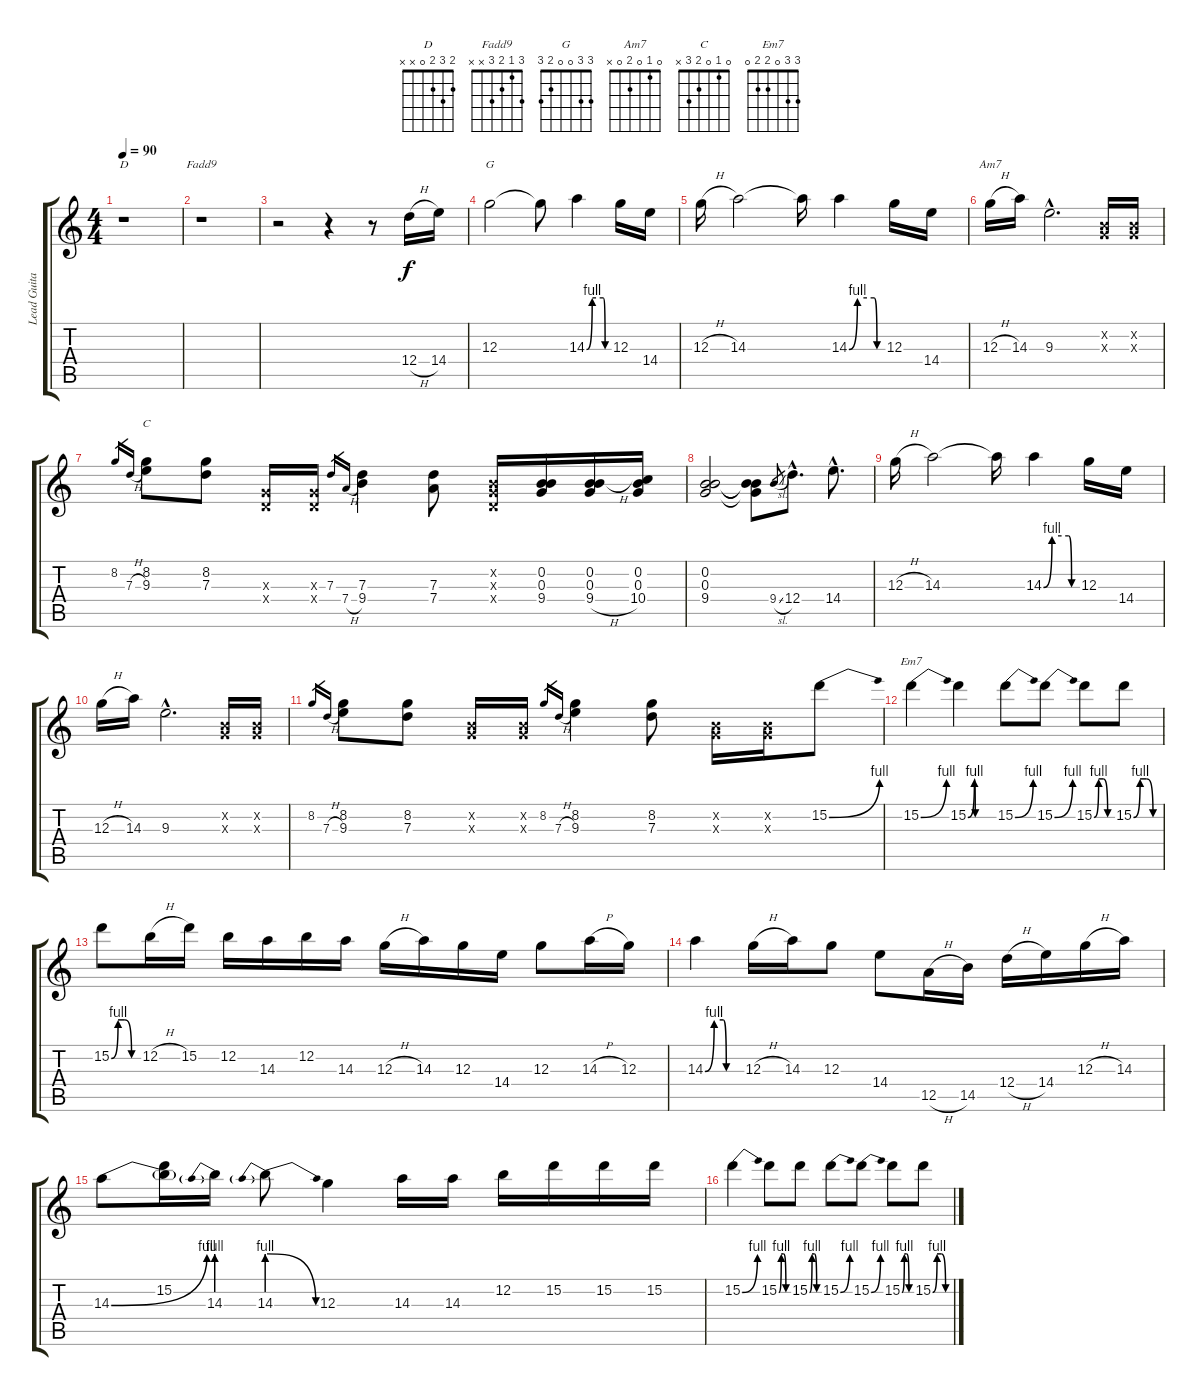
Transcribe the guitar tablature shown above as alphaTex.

\track ("Lead Guitar" "Lead Guita") {instrument overdrivenguitar}
\staff {score tabs}
\tuning (E4 B3 G3 D3 A2 E2) {hide}
\chord ("D" 2 3 2 0 x x)
\chord ("Fadd9" 3 1 2 3 x x)
\chord ("G" 3 3 0 0 2 3)
\chord ("Am7" 0 1 0 2 0 x)
\chord ("C" 0 1 0 2 3 x)
\chord ("Em7" 3 3 0 2 2 0)
\ts (4 4)
\tempo 90
\clef g2
\ks c
r.1{ch "D" dy f instrument overdrivenguitar} |
r.1{ch "Fadd9"} |
r.2 r.4 r.8 12.4{h}.16 14.4.16 |
12.3.2{ch "G"} 12.3{t}.8 14.3{be (custom 0 0 15 4 45 4 50 0 60 0)}.4 12.3.16 14.4.16 |
12.3{h}.16 14.3.2 14.3{t}.16 14.3{be (custom 0 0 15 4 45 4 50 0 60 0)}.4 12.3.16 14.4.16 |
12.3{h}.16{ch "Am7"} 14.3.16 9.3{hac}.2{d} (0.2{x} 0.3{x}).16 (0.2{x} 0.3{x}).16 |
8.2.16{gr} 7.3{h}.16{gr} (8.2 9.3).8{ch "C"} (8.2 7.3).8 (0.3{x} 0.4{x}).16 (0.3{x} 0.4{x}).16 7.3.16{gr} 7.4{h}.16{gr} (7.3 9.4).4 (7.3 7.4).8 (0.2{x} 0.3{x} 0.4{x}).16 (0.2 0.3 9.4).16 (0.2 0.3 9.4{h}).16 (0.2 0.3 10.4).16 |
(0.2 0.3 9.4).2 (0.2{t} 0.3{t} 9.4{t}).8 9.4{sl}.8{gr} 12.4{hac}.8{d} 14.4{hac}.8{d} |
12.3{h}.16 14.3.2 14.3{t}.16 14.3{be (custom 0 0 15 4 45 4 50 0 60 0)}.4 12.3.16 14.4.16 |
12.3{h}.16 14.3.16 9.3{hac}.2{d} (0.2{x} 0.3{x}).16 (0.2{x} 0.3{x}).16 |
8.2.16{gr} 7.3{h}.16{gr} (8.2 9.3).8 (8.2 7.3).8 (0.2{x} 0.3{x}).16 (0.2{x} 0.3{x}).16 8.2.16{gr} 7.3{h}.16{gr} (8.2 9.3).4 (8.2 7.3).8 (0.2{x} 0.3{x}).16 (0.2{x} 0.3{x}).16 15.2{be (bend 0 0 60 4)}.8 |
15.2{be (bend 0 0 60 4)}.4{ch "Em7"} 15.2{be (custom 0 0 15 4 17 0 60 0)}.4 15.2{be (bend 0 0 60 4)}.8 15.2{be (bend 0 0 60 4)}.8 15.2{be (custom 0 0 15 4 30 4 45 0 60 0)}.8 15.2{be (custom 0 0 15 4 30 4 45 0 60 0)}.8 |
15.2{be (custom 0 0 15 4 30 4 45 0 60 0)}.8 12.2{h}.16 15.2.16 12.2.16 14.3.16 12.2.16 14.3.16 12.3{h}.16 14.3.16 12.3.16 14.4.16 12.3.8 14.3{h}.16 12.3.16 |
14.3{be (custom 0 0 15 4 30 4 35 0 47 0 60 0)}.4 12.3{h}.16 14.3.16 12.3.8 14.4.8 12.5{h}.16 14.5.16 12.4{h}.16 14.4.16 12.3{h}.16 14.3.16 |
14.3{be (bend 0 0 60 4)}.8 (15.2 14.3{t}).16 14.3{be (prebend 0 4 60 4)}.16 14.3{be (prebendrelease 0 4 60 0)}.8 12.3.4 14.3.16 14.3.16 12.2.16 15.2.16 15.2.16 15.2.16 |
15.2{be (bend 0 0 60 4)}.4 15.2{be (custom 0 0 15 4 30 4 45 0 60 0)}.8 15.2{be (custom 0 0 15 4 30 4 45 0 60 0)}.8 15.2{be (bend 0 0 60 4)}.8 15.2{be (bend 0 0 60 4)}.8 15.2{be (custom 0 0 15 4 30 4 45 0 60 0)}.8 15.2{be (custom 0 0 15 4 30 4 45 0 60 0)}.8
